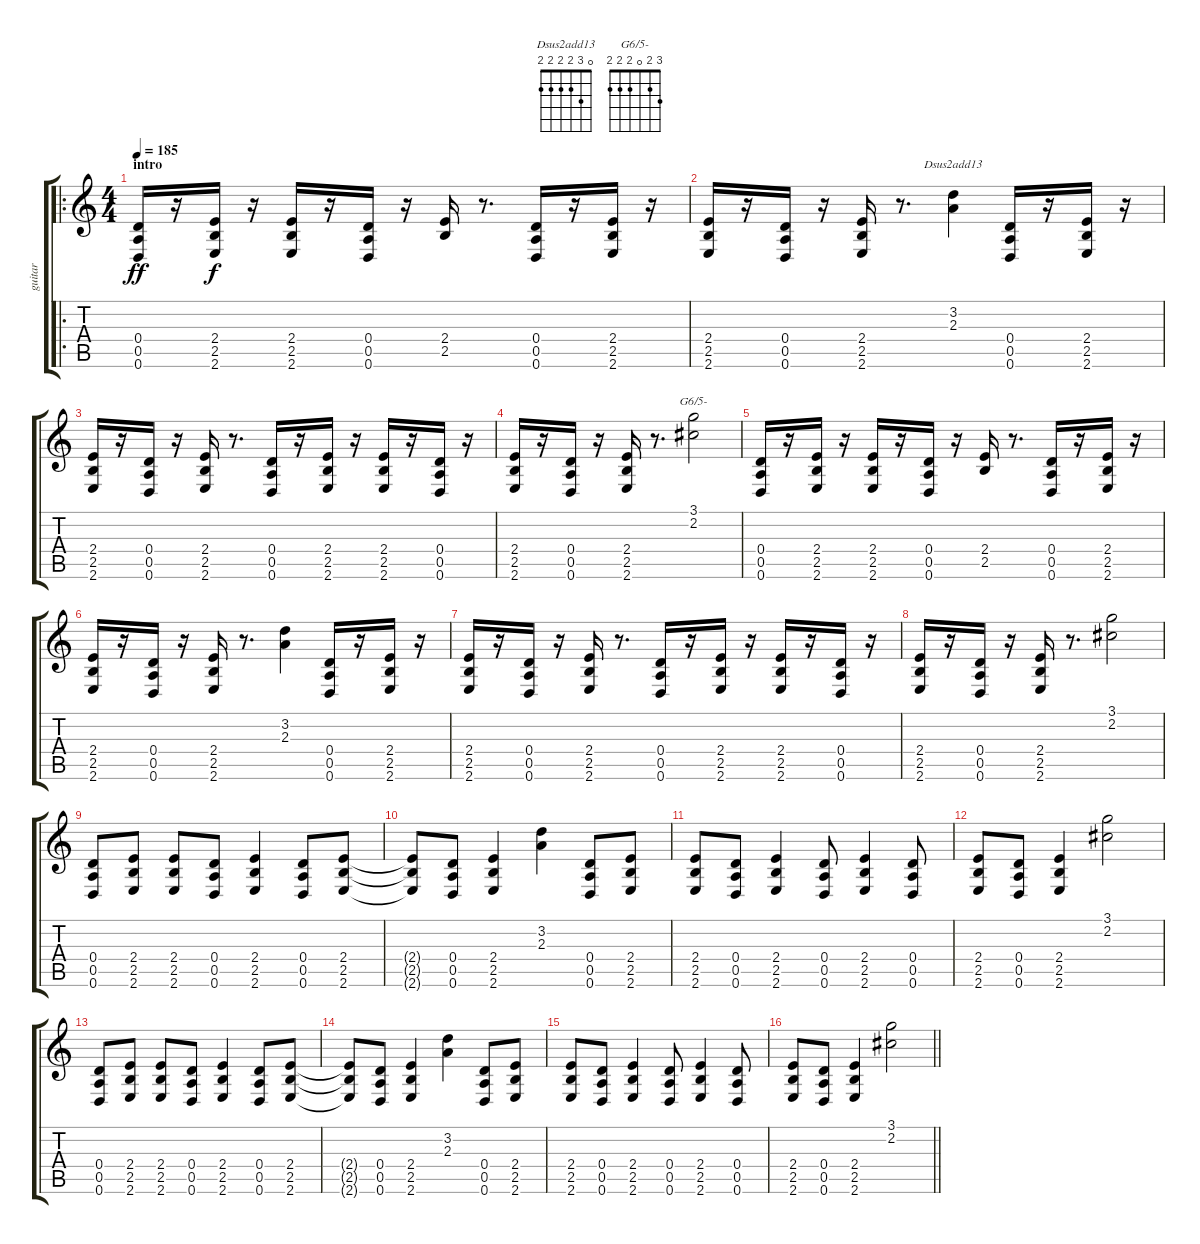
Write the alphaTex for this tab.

\track ("guitar" "guitar") {instrument distortionguitar}
\staff {score tabs}
\tuning (E4 B3 G3 D3 A2 D2) {hide}
\chord ("Dsus2add13" 0 3 2 2 2 2)
\chord ("G6/5-" 3 2 0 2 2 2)
\ro
\ts (4 4)
\section ("" "intro")
\tempo 185
\clef g2
\ks c
(0.4 0.5 0.6).16{dy ff instrument distortionguitar} r.16 (2.4 2.5 2.6).16{dy f} r.16 (2.4 2.5 2.6).16 r.16 (0.4 0.5 0.6).16 r.16 (2.4 2.5).16 r.8{d} (0.4 0.5 0.6).16 r.16 (2.4 2.5 2.6).16 r.16 |
(2.4 2.5 2.6).16 r.16 (0.4 0.5 0.6).16 r.16 (2.4 2.5 2.6).16 r.8{d} (3.2 2.3).4{ch "Dsus2add13"} (0.4 0.5 0.6).16 r.16 (2.4 2.5 2.6).16 r.16 |
(2.4 2.5 2.6).16 r.16 (0.4 0.5 0.6).16 r.16 (2.4 2.5 2.6).16 r.8{d} (0.4 0.5 0.6).16 r.16 (2.4 2.5 2.6).16 r.16 (2.4 2.5 2.6).16 r.16 (0.4 0.5 0.6).16 r.16 |
(2.4 2.5 2.6).16 r.16 (0.4 0.5 0.6).16 r.16 (2.4 2.5 2.6).16 r.8{d} (3.1 2.2).2{ch "G6/5-"} |
(0.4 0.5 0.6).16 r.16 (2.4 2.5 2.6).16 r.16 (2.4 2.5 2.6).16 r.16 (0.4 0.5 0.6).16 r.16 (2.4 2.5).16 r.8{d} (0.4 0.5 0.6).16 r.16 (2.4 2.5 2.6).16 r.16 |
(2.4 2.5 2.6).16 r.16 (0.4 0.5 0.6).16 r.16 (2.4 2.5 2.6).16 r.8{d} (3.2 2.3).4 (0.4 0.5 0.6).16 r.16 (2.4 2.5 2.6).16 r.16 |
(2.4 2.5 2.6).16 r.16 (0.4 0.5 0.6).16 r.16 (2.4 2.5 2.6).16 r.8{d} (0.4 0.5 0.6).16 r.16 (2.4 2.5 2.6).16 r.16 (2.4 2.5 2.6).16 r.16 (0.4 0.5 0.6).16 r.16 |
(2.4 2.5 2.6).16 r.16 (0.4 0.5 0.6).16 r.16 (2.4 2.5 2.6).16 r.8{d} (3.1 2.2).2 |
(0.4 0.5 0.6).8{volume 12 balance 4} (2.4 2.5 2.6).8 (2.4 2.5 2.6).8 (0.4 0.5 0.6).8 (2.4 2.5 2.6).4 (0.4 0.5 0.6).8 (2.4 2.5 2.6).8 |
(2.4{t} 2.5{t} 2.6{t}).8 (0.4 0.5 0.6).8 (2.4 2.5 2.6).4 (3.2 2.3).4 (0.4 0.5 0.6).8 (2.4 2.5 2.6).8 |
(2.4 2.5 2.6).8 (0.4 0.5 0.6).8 (2.4 2.5 2.6).4 (0.4 0.5 0.6).8 (2.4 2.5 2.6).4 (0.4 0.5 0.6).8 |
(2.4 2.5 2.6).8 (0.4 0.5 0.6).8 (2.4 2.5 2.6).4 (3.1 2.2).2 |
(0.4 0.5 0.6).8 (2.4 2.5 2.6).8 (2.4 2.5 2.6).8 (0.4 0.5 0.6).8 (2.4 2.5 2.6).4 (0.4 0.5 0.6).8 (2.4 2.5 2.6).8 |
(2.4{t} 2.5{t} 2.6{t}).8 (0.4 0.5 0.6).8 (2.4 2.5 2.6).4 (3.2 2.3).4 (0.4 0.5 0.6).8 (2.4 2.5 2.6).8 |
(2.4 2.5 2.6).8 (0.4 0.5 0.6).8 (2.4 2.5 2.6).4 (0.4 0.5 0.6).8 (2.4 2.5 2.6).4 (0.4 0.5 0.6).8 |
\barLineRight lightlight
(2.4 2.5 2.6).8 (0.4 0.5 0.6).8 (2.4 2.5 2.6).4 (3.1 2.2).2
